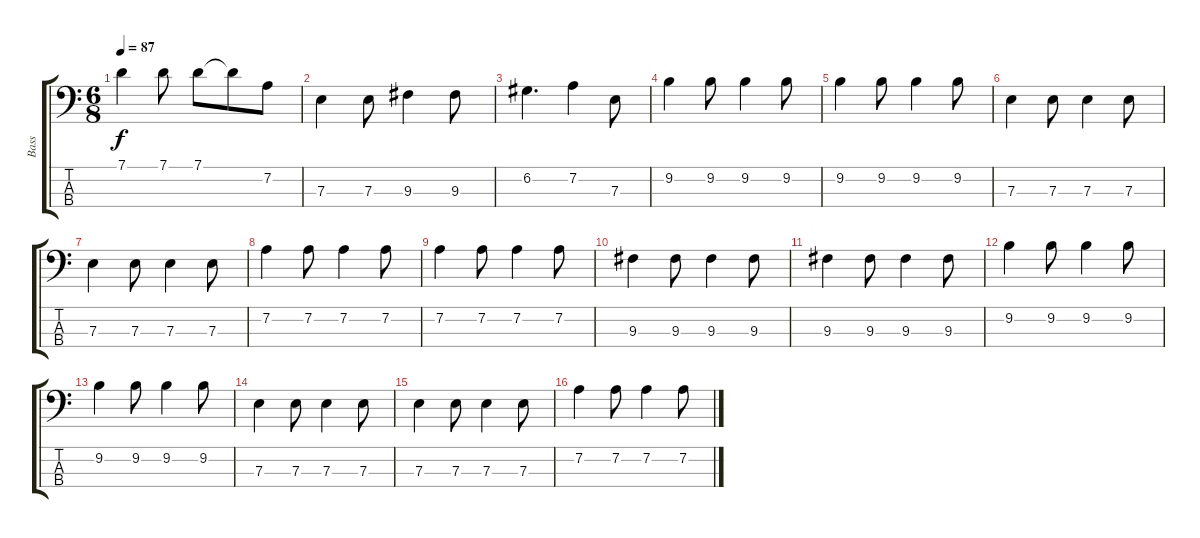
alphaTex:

\track ("Bass" "Bass") {instrument electricbassfinger}
\staff {score tabs}
\tuning (G2 D2 A1 E1) {hide}
\ts (6 8)
\tempo 87
\clef f4
\ks c
7.1.4{dy f} 7.1.8 7.1.8 7.1{t}.8 7.2.8 |
7.3.4 7.3.8 9.3.4 9.3.8 |
6.2.4{d} 7.2.4 7.3.8 |
9.2.4 9.2.8 9.2.4 9.2.8 |
9.2.4 9.2.8 9.2.4 9.2.8 |
7.3.4 7.3.8 7.3.4 7.3.8 |
7.3.4 7.3.8 7.3.4 7.3.8 |
7.2.4 7.2.8 7.2.4 7.2.8 |
7.2.4 7.2.8 7.2.4 7.2.8 |
9.3.4 9.3.8 9.3.4 9.3.8 |
9.3.4 9.3.8 9.3.4 9.3.8 |
9.2.4 9.2.8 9.2.4 9.2.8 |
9.2.4 9.2.8 9.2.4 9.2.8 |
7.3.4 7.3.8 7.3.4 7.3.8 |
7.3.4 7.3.8 7.3.4 7.3.8 |
7.2.4 7.2.8 7.2.4 7.2.8
